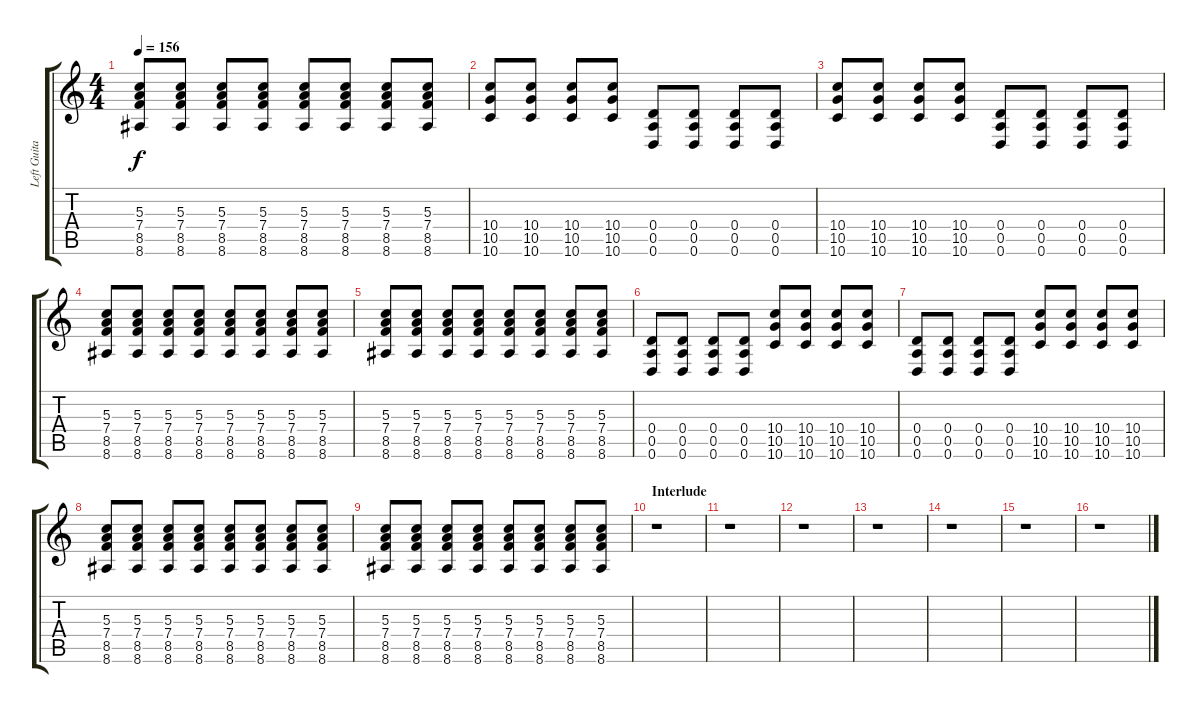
\track ("Left Guitar (rythm)" "Left Guita") {instrument distortionguitar}
\staff {score tabs}
\tuning (E4 B3 G3 D3 A2 D2) {hide}
\ts (4 4)
\tempo 156
\clef g2
\ks c
(5.3 7.4 8.5 8.6).8{dy f} (5.3 7.4 8.5 8.6).8 (5.3 7.4 8.5 8.6).8 (5.3 7.4 8.5 8.6).8 (5.3 7.4 8.5 8.6).8 (5.3 7.4 8.5 8.6).8 (5.3 7.4 8.5 8.6).8 (5.3 7.4 8.5 8.6).8 |
(10.4 10.5 10.6).8 (10.4 10.5 10.6).8 (10.4 10.5 10.6).8 (10.4 10.5 10.6).8 (0.4 0.5 0.6).8 (0.4 0.5 0.6).8 (0.4 0.5 0.6).8 (0.4 0.5 0.6).8 |
(10.4 10.5 10.6).8 (10.4 10.5 10.6).8 (10.4 10.5 10.6).8 (10.4 10.5 10.6).8 (0.4 0.5 0.6).8 (0.4 0.5 0.6).8 (0.4 0.5 0.6).8 (0.4 0.5 0.6).8 |
(5.3 7.4 8.5 8.6).8 (5.3 7.4 8.5 8.6).8 (5.3 7.4 8.5 8.6).8 (5.3 7.4 8.5 8.6).8 (5.3 7.4 8.5 8.6).8 (5.3 7.4 8.5 8.6).8 (5.3 7.4 8.5 8.6).8 (5.3 7.4 8.5 8.6).8 |
(5.3 7.4 8.5 8.6).8 (5.3 7.4 8.5 8.6).8 (5.3 7.4 8.5 8.6).8 (5.3 7.4 8.5 8.6).8 (5.3 7.4 8.5 8.6).8 (5.3 7.4 8.5 8.6).8 (5.3 7.4 8.5 8.6).8 (5.3 7.4 8.5 8.6).8 |
(0.4 0.5 0.6).8 (0.4 0.5 0.6).8 (0.4 0.5 0.6).8 (0.4 0.5 0.6).8 (10.4 10.5 10.6).8 (10.4 10.5 10.6).8 (10.4 10.5 10.6).8 (10.4 10.5 10.6).8 |
(0.4 0.5 0.6).8 (0.4 0.5 0.6).8 (0.4 0.5 0.6).8 (0.4 0.5 0.6).8 (10.4 10.5 10.6).8 (10.4 10.5 10.6).8 (10.4 10.5 10.6).8 (10.4 10.5 10.6).8 |
(5.3 7.4 8.5 8.6).8 (5.3 7.4 8.5 8.6).8 (5.3 7.4 8.5 8.6).8 (5.3 7.4 8.5 8.6).8 (5.3 7.4 8.5 8.6).8 (5.3 7.4 8.5 8.6).8 (5.3 7.4 8.5 8.6).8 (5.3 7.4 8.5 8.6).8 |
(5.3 7.4 8.5 8.6).8 (5.3 7.4 8.5 8.6).8 (5.3 7.4 8.5 8.6).8 (5.3 7.4 8.5 8.6).8 (5.3 7.4 8.5 8.6).8 (5.3 7.4 8.5 8.6).8 (5.3 7.4 8.5 8.6).8 (5.3 7.4 8.5 8.6).8 |
\section ("" "Interlude")
r.1 |
r.1 |
r.1 |
r.1 |
r.1 |
r.1 |
r.1
